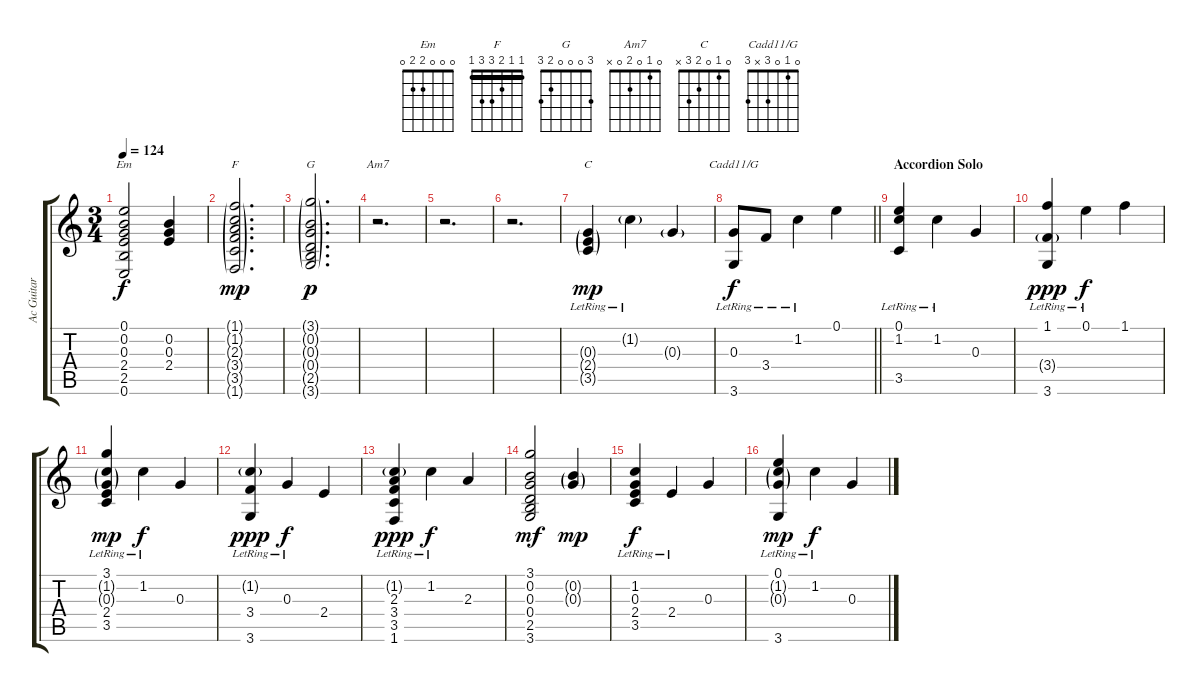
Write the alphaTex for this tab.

\track ("Ac Guitar" "Ac Guitar") {instrument acousticguitarsteel}
\staff {score tabs}
\tuning (E4 B3 G3 D3 A2 E2) {hide}
\chord ("Em" 0 0 0 2 2 0)
\chord ("F" 1 1 2 3 3 1) {barre 1}
\chord ("G" 3 0 0 0 2 3)
\chord ("Am7" 0 1 0 2 0 x)
\chord ("C" 0 1 0 2 3 x)
\chord ("Cadd11/G" 0 1 0 3 x 3)
\ts (3 4)
\tempo 124
\clef g2
\ks c
(0.1 0.2 0.3 2.4 2.5 0.6).2{ch "Em" dy f} (0.2 0.3 2.4).4 |
(1.1{g} 1.2{g} 2.3{g} 3.4{g} 3.5{g} 1.6{g}).2{d ch "F" dy mp} |
(3.1{g} 0.2{g} 0.3{g} 0.4{g} 2.5{g} 3.6{g}).2{d ch "G" dy p} |
r.2{d ch "Am7"} |
r.2{d} |
r.2{d} |
(0.3{g} 2.4{g} 3.5{g lr}).4{ch "C" dy mp} 1.2{g lr}.4 0.3{g}.4 |
\barLineRight lightlight
(0.3{lr} 3.6{lr}).8{ch "Cadd11/G" dy f} 3.4{lr}.8 1.2{lr}.4 0.1.4 |
\section ("" "Accordion Solo")
(0.1{lr} 1.2{lr} 3.5{lr}).4 1.2{lr}.4 0.3.4 |
(1.1 3.4{g lr} 3.6).4{dy ppp} 0.1{lr}.4{dy f} 1.1.4 |
(3.1{lr} 1.2{g lr} 0.3{g lr} 2.4{lr} 3.5{lr}).4{dy mp} 1.2{lr}.4{dy f} 0.3.4 |
(1.2{g lr} 3.4{lr} 3.6).4{dy ppp} 0.3{lr}.4{dy f} 2.4.4 |
(1.2{g lr} 2.3{lr} 3.4{lr} 3.5{lr} 1.6).4{dy ppp} 1.2{lr}.4{dy f} 2.3.4 |
(3.1 0.2 0.3 0.4 2.5 3.6).2{dy mf} (0.2{g} 0.3{g}).4{dy mp} |
(1.2{lr} 0.3{lr} 2.4{lr} 3.5{lr}).4{dy f} 2.4{lr}.4 0.3.4 |
(0.1{lr} 1.2{g lr} 0.3{g lr} 3.6{lr}).4{dy mp} 1.2{lr}.4{dy f} 0.3.4
